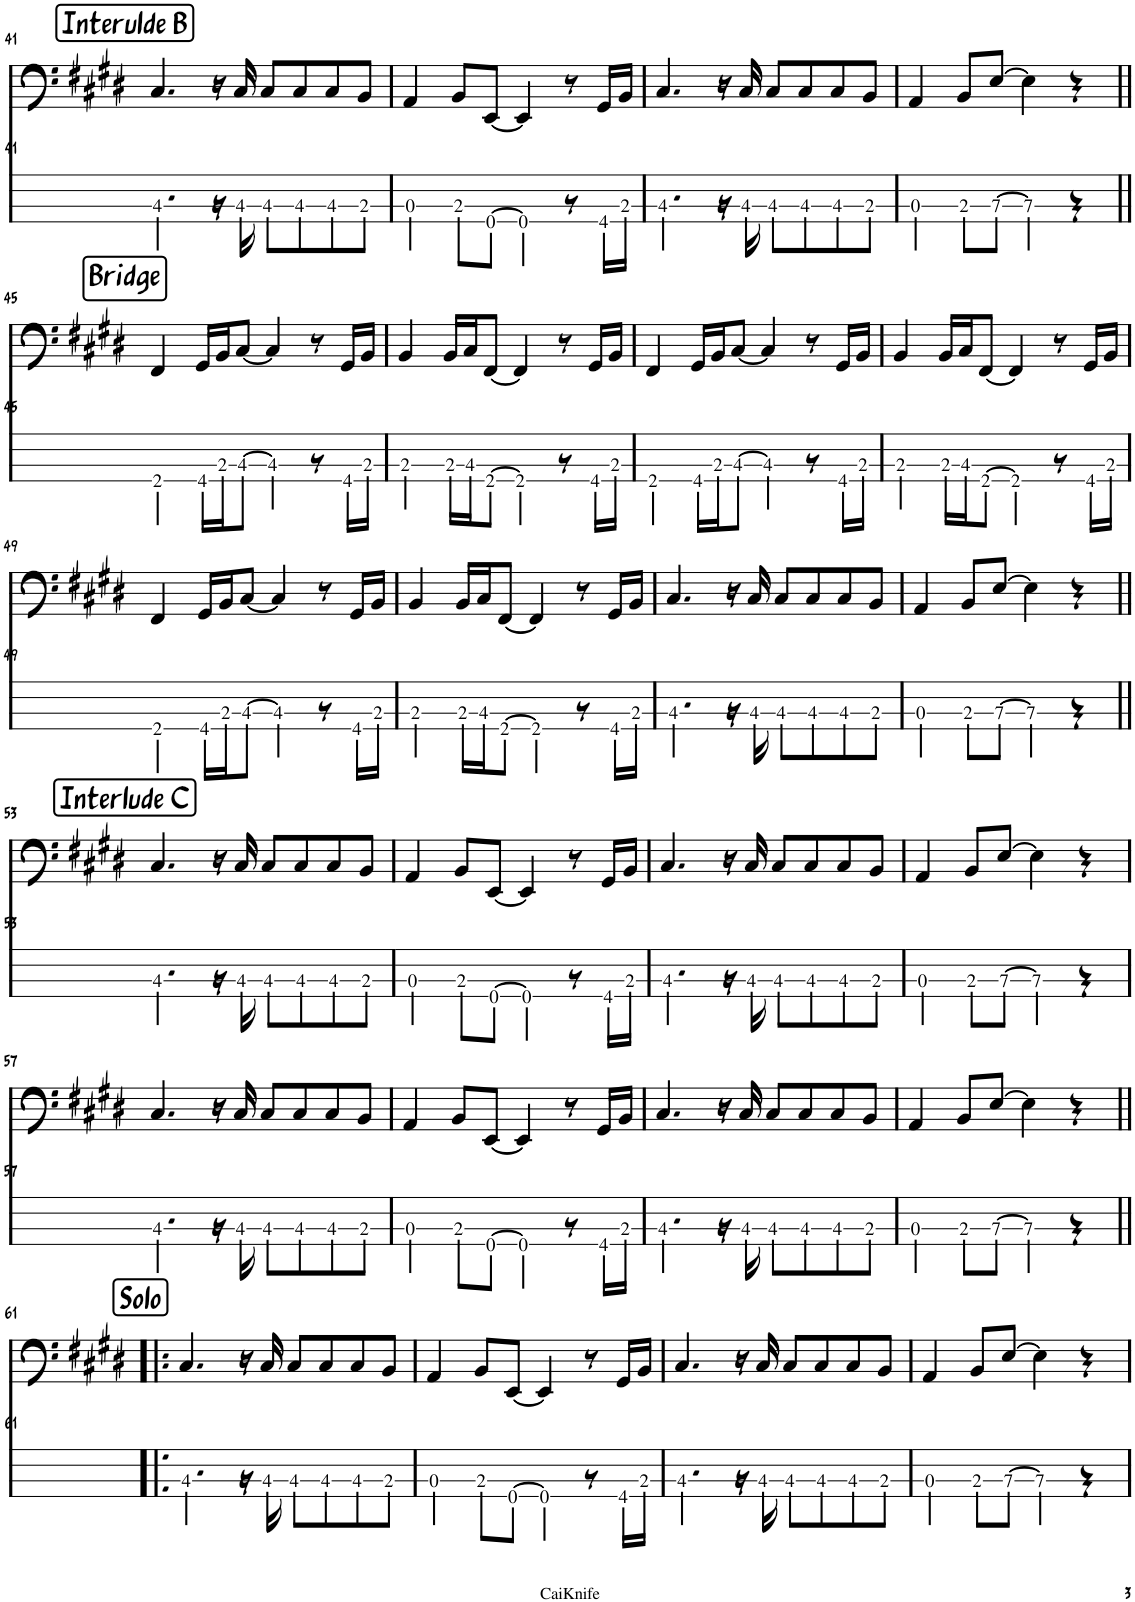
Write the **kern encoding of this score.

**kern	**kern
*part1	*part1
*staff2	*staff1
*I"电贝斯	*
!!LO:PB:g=z
*	*clefF4
*Trd7c12	*Trd7c12
*k[f#c#g#d#]	*k[f#c#g#d#]
*M4/4	*M4/4
!!LO:REH:place=s1:a:B:cj:fs=14:t=Interulde B
=41	=41
4.C#\	4.C#/
16r	16r
16C#\	16C#/
8C#\L	8C#/L
8C#\	8C#/
8C#\	8C#/
8BB\J	8BB/J
=42	=42
4AA\	4AA/
8BB\L	8BB/L
[8EE\J	[8EE/J
4EE\]	4EE/]
8r	8r
16GG#\LL	16GG#/LL
16BB\JJ	16BB/JJ
=43	=43
4.C#\	4.C#/
16r	16r
16C#\	16C#/
8C#\L	8C#/L
8C#\	8C#/
8C#\	8C#/
8BB\J	8BB/J
=44	=44
4AA\	4AA/
8BB\L	8BB/L
[8E\J	[8E/J
4E\]	4E\]
4r	4r
!!LO:LB:g=z
!!LO:REH:place=s1:a:B:cj:fs=14:t=Bridge
=45||	=45||
4FF#\	4FF#/
16GG#\LL	16GG#/LL
16BB\J	16BB/J
[8C#\J	[8C#/J
4C#\]	4C#/]
8r	8r
16GG#\LL	16GG#/LL
16BB\JJ	16BB/JJ
=46	=46
4BB\	4BB/
16BB\LL	16BB/LL
16C#\J	16C#/J
[8FF#\J	[8FF#/J
4FF#\]	4FF#/]
8r	8r
16GG#\LL	16GG#/LL
16BB\JJ	16BB/JJ
=47	=47
4FF#\	4FF#/
16GG#\LL	16GG#/LL
16BB\J	16BB/J
[8C#\J	[8C#/J
4C#\]	4C#/]
8r	8r
16GG#\LL	16GG#/LL
16BB\JJ	16BB/JJ
=48	=48
4BB\	4BB/
16BB\LL	16BB/LL
16C#\J	16C#/J
[8FF#\J	[8FF#/J
4FF#\]	4FF#/]
8r	8r
16GG#\LL	16GG#/LL
16BB\JJ	16BB/JJ
!!LO:LB:g=z
=49	=49
4FF#\	4FF#/
16GG#\LL	16GG#/LL
16BB\J	16BB/J
[8C#\J	[8C#/J
4C#\]	4C#/]
8r	8r
16GG#\LL	16GG#/LL
16BB\JJ	16BB/JJ
=50	=50
4BB\	4BB/
16BB\LL	16BB/LL
16C#\J	16C#/J
[8FF#\J	[8FF#/J
4FF#\]	4FF#/]
8r	8r
16GG#\LL	16GG#/LL
16BB\JJ	16BB/JJ
=51	=51
4.C#\	4.C#/
16r	16r
16C#\	16C#/
8C#\L	8C#/L
8C#\	8C#/
8C#\	8C#/
8BB\J	8BB/J
=52	=52
4AA\	4AA/
8BB\L	8BB/L
[8E\J	[8E/J
4E\]	4E\]
4r	4r
!!LO:LB:g=z
!!LO:REH:place=s1:a:B:cj:fs=14:t=Interlude C
=53||	=53||
4.C#\	4.C#/
16r	16r
16C#\	16C#/
8C#\L	8C#/L
8C#\	8C#/
8C#\	8C#/
8BB\J	8BB/J
=54	=54
4AA\	4AA/
8BB\L	8BB/L
[8EE\J	[8EE/J
4EE\]	4EE/]
8r	8r
16GG#\LL	16GG#/LL
16BB\JJ	16BB/JJ
=55	=55
4.C#\	4.C#/
16r	16r
16C#\	16C#/
8C#\L	8C#/L
8C#\	8C#/
8C#\	8C#/
8BB\J	8BB/J
=56	=56
4AA\	4AA/
8BB\L	8BB/L
[8E\J	[8E/J
4E\]	4E\]
4r	4r
!!LO:LB:g=z
=57	=57
4.C#\	4.C#/
16r	16r
16C#\	16C#/
8C#\L	8C#/L
8C#\	8C#/
8C#\	8C#/
8BB\J	8BB/J
=58	=58
4AA\	4AA/
8BB\L	8BB/L
[8EE\J	[8EE/J
4EE\]	4EE/]
8r	8r
16GG#\LL	16GG#/LL
16BB\JJ	16BB/JJ
=59	=59
4.C#\	4.C#/
16r	16r
16C#\	16C#/
8C#\L	8C#/L
8C#\	8C#/
8C#\	8C#/
8BB\J	8BB/J
=60	=60
4AA\	4AA/
8BB\L	8BB/L
[8E\J	[8E/J
4E\]	4E\]
4r	4r
!!LO:LB:g=z
!!LO:REH:place=s1:a:B:cj:fs=14:t=Solo
=61!|:	=61!|:
4.C#\	4.C#/
16r	16r
16C#\	16C#/
8C#\L	8C#/L
8C#\	8C#/
8C#\	8C#/
8BB\J	8BB/J
=62	=62
4AA\	4AA/
8BB\L	8BB/L
[8EE\J	[8EE/J
4EE\]	4EE/]
8r	8r
16GG#\LL	16GG#/LL
16BB\JJ	16BB/JJ
=63	=63
4.C#\	4.C#/
16r	16r
16C#\	16C#/
8C#\L	8C#/L
8C#\	8C#/
8C#\	8C#/
8BB\J	8BB/J
=64	=64
4AA\	4AA/
8BB\L	8BB/L
[8E\J	[8E/J
4E\]	4E\]
4r	4r
=	=
*-	*-
